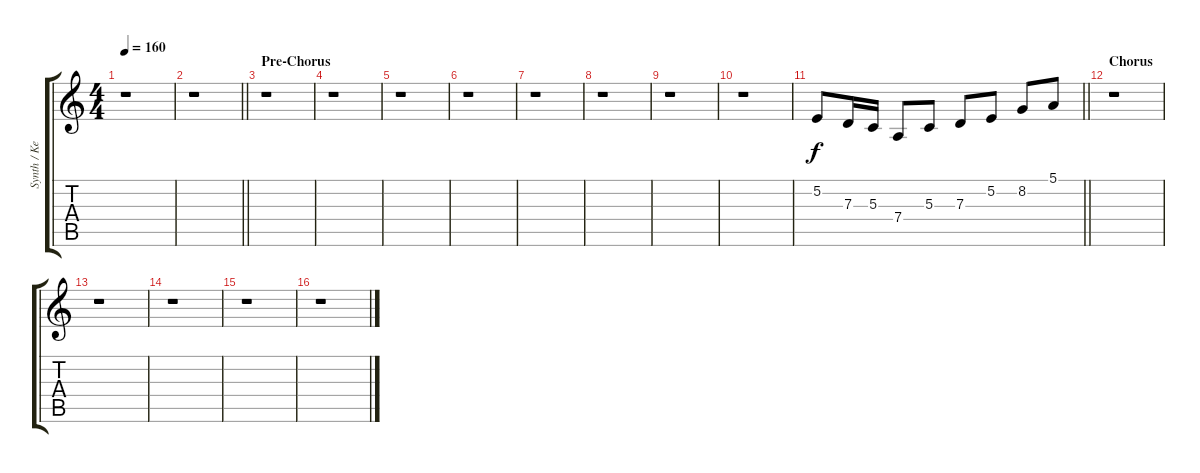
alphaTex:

\track ("Synth / Keyboard" "Synth / Ke") {instrument lead3calliope}
\staff {score tabs}
\tuning (E4 B3 G3 D3 A2 E2) {hide}
\ts (4 4)
\tempo 160
\clef g2
\ks c
r.1{dy f} |
\barLineRight lightlight
r.1 |
\section ("" "Pre-Chorus")
r.1 |
r.1 |
r.1 |
r.1 |
r.1 |
r.1 |
r.1 |
r.1 |
\barLineRight lightlight
5.2.8 7.3.16 5.3.16 7.4.8 5.3.8 7.3.8 5.2.8 8.2.8 5.1.8 |
\section ("" "Chorus")
r.1 |
r.1 |
r.1 |
r.1 |
r.1
